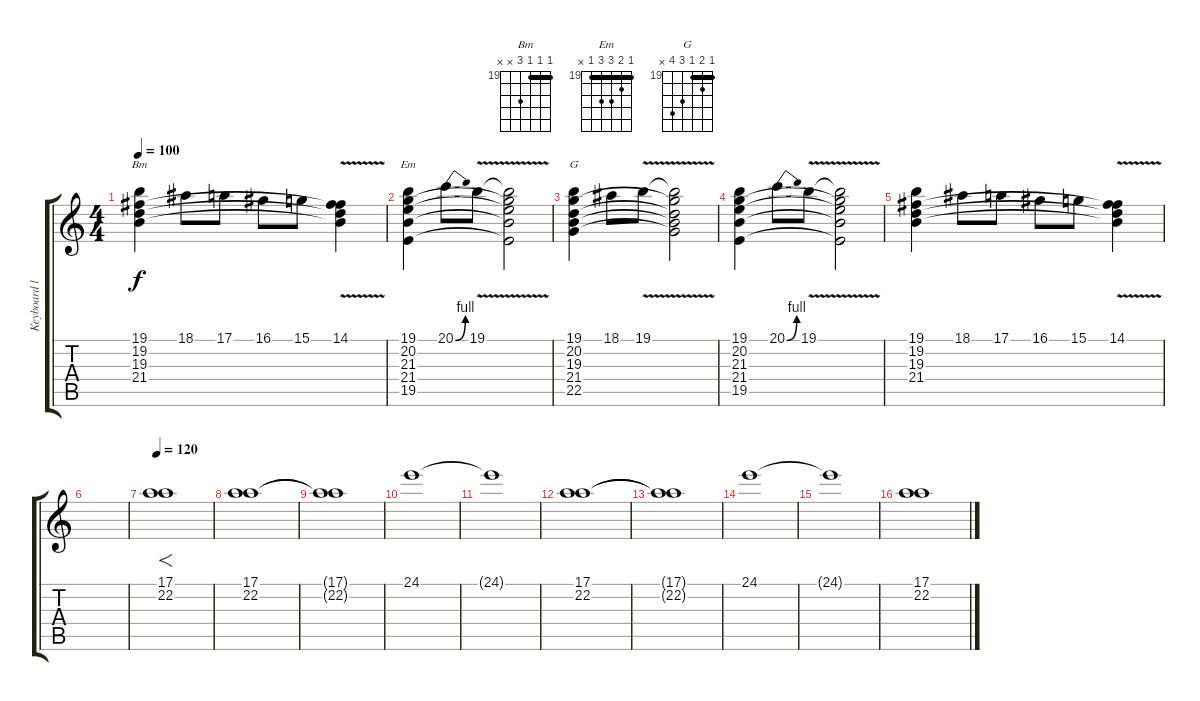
\track ("Keyboard l" "Keyboard l") {instrument stringensemble1}
\staff {score tabs}
\tuning (E4 B3 G3 D3 A2 E2) {hide}
\chord ("Bm" 19 19 19 21 x x) {firstfret 19 barre 19}
\chord ("Em" 19 20 21 21 19 x) {firstfret 19 barre 19}
\chord ("G" 19 20 19 21 22 x) {firstfret 19 barre 19}
\ts (4 4)
\tempo 100
\clef g2
\ks c
(19.1 19.2 19.3 21.4).4{ch "Bm" dy f} 18.1.8 17.1.8 16.1.8 15.1.8 (14.1{v} 19.2{t} 19.3{t} 21.4{t}).4 |
(19.1 20.2 21.3 21.4 19.5).4{ch "Em"} 20.1{be (bend 0 0 60 4)}.8 19.1{v}.8 (19.1{t} 20.2{t} 21.3{t} 21.4{t} 19.5{t}).2 |
(19.1 20.2 19.3 21.4 22.5).4{ch "G"} 18.1.8 19.1{v}.8 (19.1{t} 20.2{t} 19.3{t} 21.4{t} 22.5{t}).2 |
(19.1 20.2 21.3 21.4 19.5).4 20.1{be (bend 0 0 60 4)}.8 19.1{v}.8 (19.1{t} 20.2{t} 21.3{t} 21.4{t} 19.5{t}).2 |
(19.1 19.2 19.3 21.4).4 18.1.8 17.1.8 16.1.8 15.1.8 (14.1{v} 19.2{t} 19.3{t} 21.4{t}).4 |
|
\tempo 120
(17.1 22.2).1{f instrument fx4atmosphere} |
(17.1 22.2).1 |
(17.1{t} 22.2{t}).1 |
24.1.1 |
24.1{t}.1 |
(17.1 22.2).1 |
(17.1{t} 22.2{t}).1 |
24.1.1 |
24.1{t}.1 |
(17.1 22.2).1
